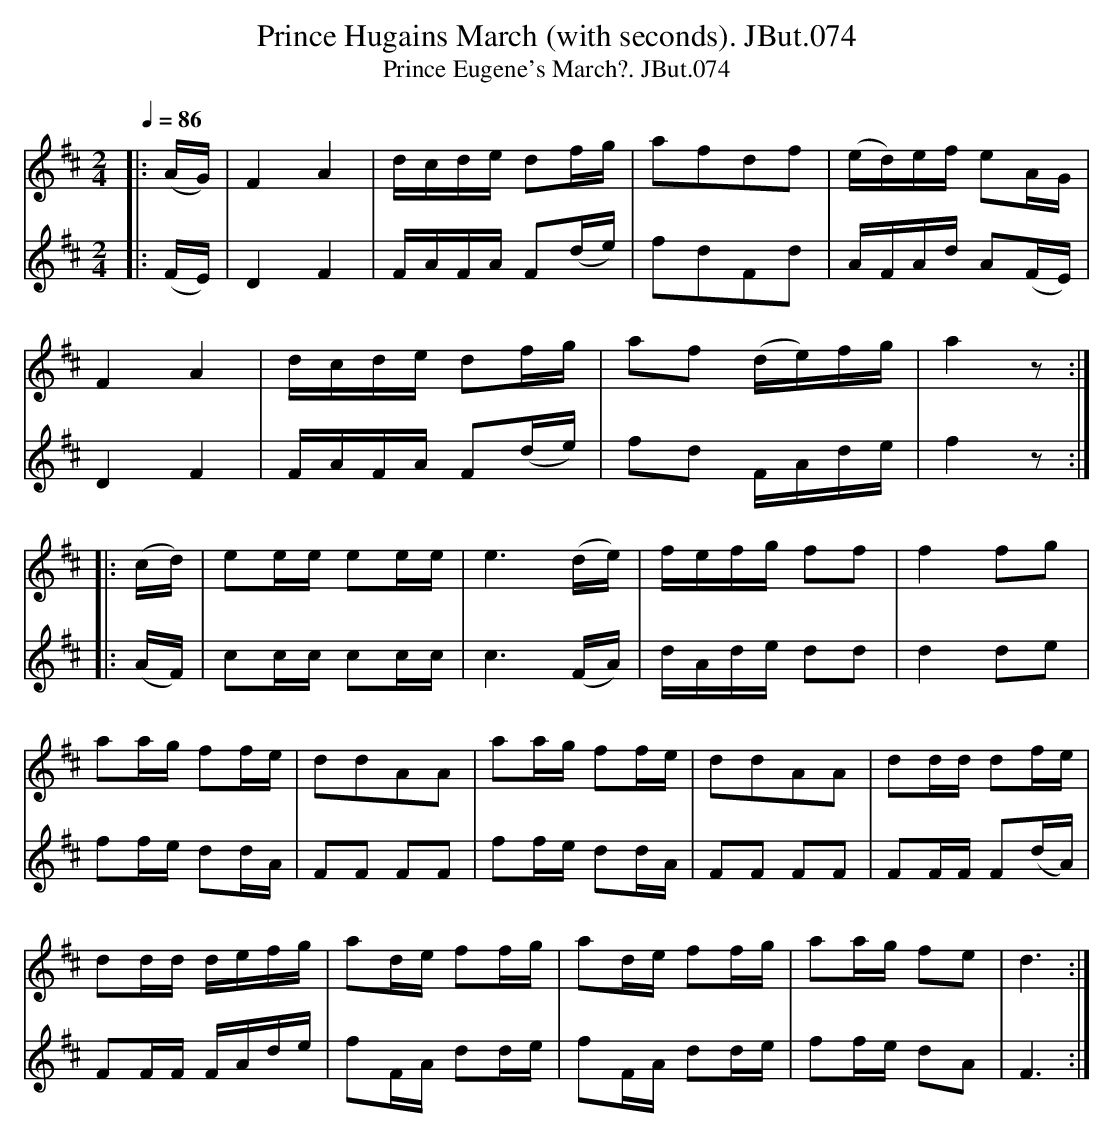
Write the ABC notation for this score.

X:1
T:Prince Hugains March (with seconds). JBut.074
T:Prince Eugene's March?. JBut.074
M:2/4
L:1/16
Q:1/4=86
K:D
V:1
|:(AG)|F4 A4|dcde d2fg|a2f2d2f2|(ed)ef e2AG|
F4 A4|dcde d2fg|a2f2 (de)fg|a4 z2:|
|:(cd)|e2ee e2ee|e6 (de)|fefg f2f2|f4 f2g2|
a2ag f2fe|d2d2A2A2|a2ag f2fe|d2d2A2A2|d2dd d2fe|
d2dd defg|a2de f2fg|a2de f2fg|a2ag f2e2|d6:|
V:2
|: (FE) | D4 F4 | FAFA F2(de) | f2d2F2d2 | AFAd A2(FE) |
D4 F4 | FAFA F2(de) | f2d2 FAde | f4 z2 :|
|: (AF) | c2cc c2cc | c6 (FA) | dAde d2d2 | d4 d2e2 |
f2fe d2dA | F2F2 F2F2 | f2fe d2dA | F2F2 F2F2 |
F2FF F2(dA) | F2FF FAde | f2FA d2de | f2FA d2de |
f2fe d2A2 | F6 :|
